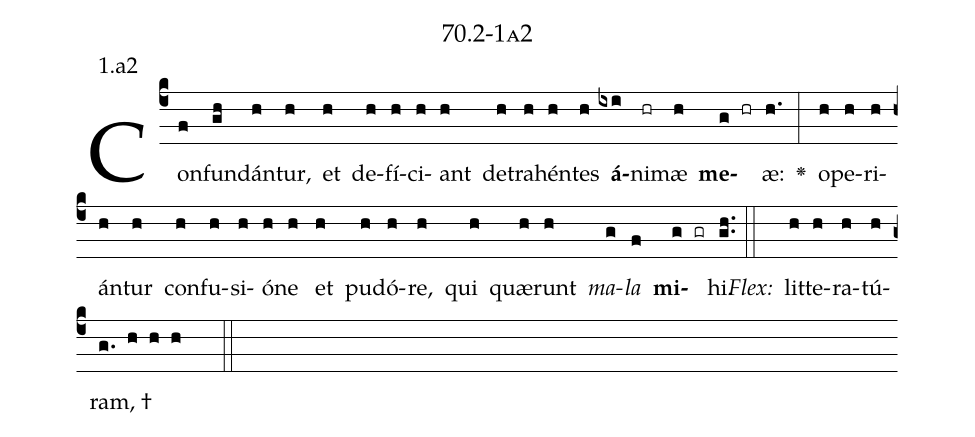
name: 70.2-1a2;
annotation: 1.a2;
%%
(c4)Con(f)fun(gh)dán(h)tur,(h) et(h) de(h)fí(h)ci(h)ant(h) de(h)tra(h)hén(h)tes(h) <b>á</b>(ixi)ni(hr)mæ(h) <b>me</b>(g hr)æ:(h.) <v>\greheightstar</v>(:) o(h)pe(h)ri(h)án(h)tur(h) con(h)fu(h)si(h)ó(h)ne(h) et(h) pu(h)dó(h)re,(h) qui(h) quæ(h)runt(h) <i>ma</i>(g)<i>la</i>(f) <b>mi</b>(g gr)hi.(gh..) (::)
<i>Flex:</i>()  lit(h)te(h)ra(h)tú(h)ram, †(g. h h h  ::)

%E(h) u(h) o(g) u(f) a(g) e.(gh..) (::)
